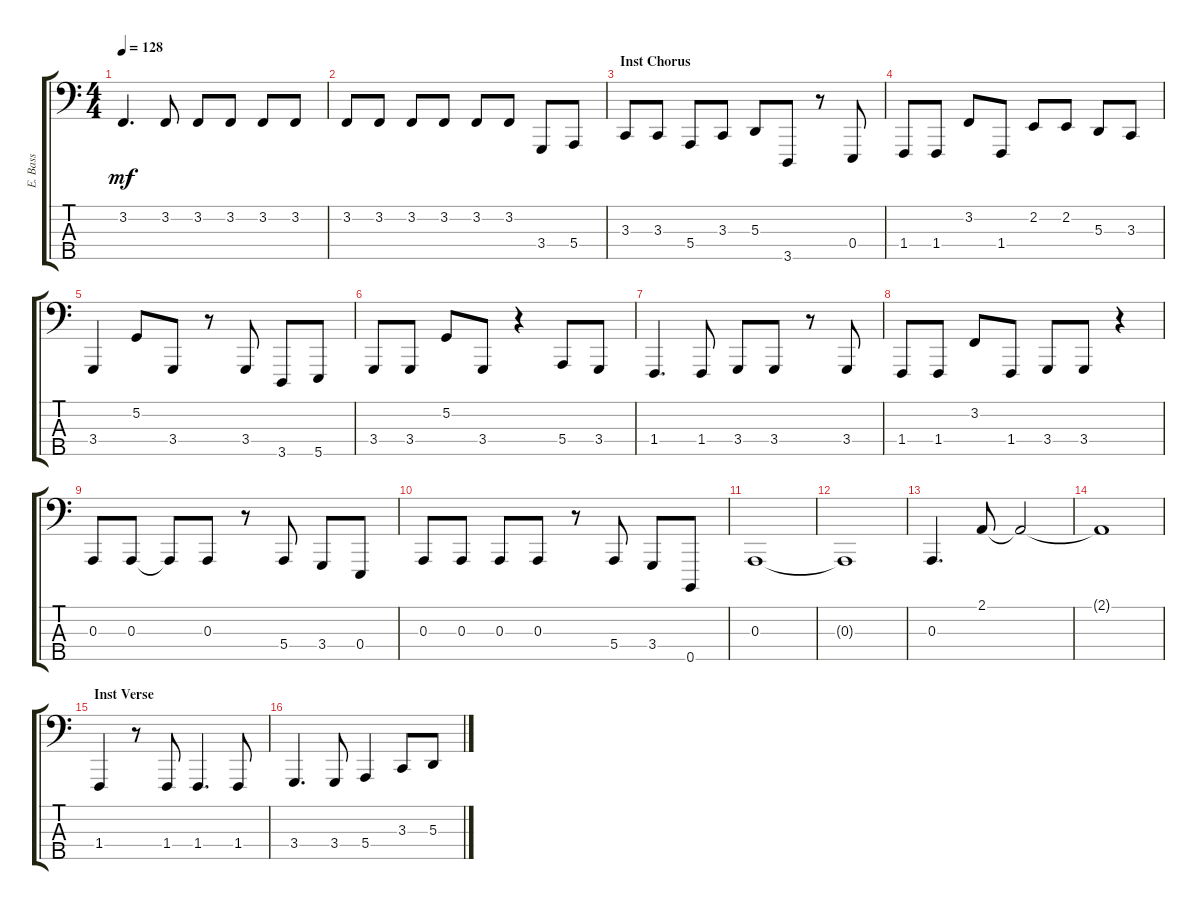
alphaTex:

\track ("E. Bass" "E. Bass") {instrument brightacousticpiano}
\staff {score tabs}
\tuning (G2 D2 A1 E1 B0) {hide}
\ts (4 4)
\tempo 128
\clef f4
\ks c
3.2.4{d dy mf} 3.2.8 3.2.8 3.2.8 3.2.8 3.2.8 |
3.2.8 3.2.8 3.2.8 3.2.8 3.2.8 3.2.8 3.4.8 5.4.8 |
\section ("" "Inst Chorus")
3.3.8 3.3.8 5.4.8 3.3.8 5.3.8 3.5.8 r.8 0.4.8 |
1.4.8 1.4.8 3.2.8 1.4.8 2.2.8 2.2.8 5.3.8 3.3.8 |
3.4.4 5.2.8 3.4.8 r.8 3.4.8 3.5.8 5.5.8 |
3.4.8 3.4.8 5.2.8 3.4.8 r.4 5.4.8 3.4.8 |
1.4.4{d} 1.4.8 3.4.8 3.4.8 r.8 3.4.8 |
1.4.8 1.4.8 3.2.8 1.4.8 3.4.8 3.4.8 r.4 |
0.3.8 0.3.8 0.3{t}.8 0.3.8 r.8 5.4.8 3.4.8 0.4.8 |
0.3.8 0.3.8 0.3.8 0.3.8 r.8 5.4.8 3.4.8 0.5.8 |
0.3.1 |
0.3{t}.1 |
0.3.4{d} 2.1.8 2.1{t}.2 |
2.1{t}.1 |
\section ("" "Inst Verse")
1.4.4 r.8 1.4.8 1.4.4{d} 1.4.8 |
3.4.4{d} 3.4.8 5.4.4 3.3.8 5.3.8
